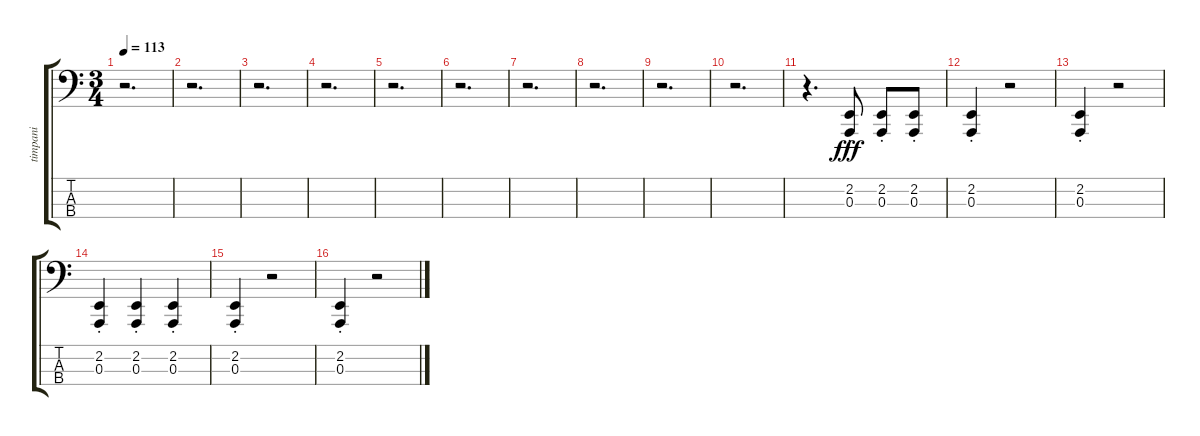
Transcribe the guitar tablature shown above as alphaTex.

\track ("timpani" "timpani") {instrument timpani}
\staff {score tabs}
\tuning (G2 D2 A1 E1) {hide}
\ts (3 4)
\tempo 113
\clef f4
\ks c
r.2{d dy fff} |
r.2{d} |
r.2{d} |
r.2{d} |
r.2{d} |
r.2{d} |
r.2{d} |
r.2{d} |
r.2{d} |
r.2{d} |
r.4{d} (2.2 0.3{st}).8 (2.2 0.3{st}).8 (2.2 0.3{st}).8 |
(2.2{st} 0.3{st}).4 r.2 |
(2.2{st} 0.3{st}).4 r.2 |
(2.2{st} 0.3{st}).4 (2.2{st} 0.3{st}).4 (2.2{st} 0.3{st}).4 |
(2.2{st} 0.3{st}).4 r.2 |
(2.2{st} 0.3{st}).4 r.2
